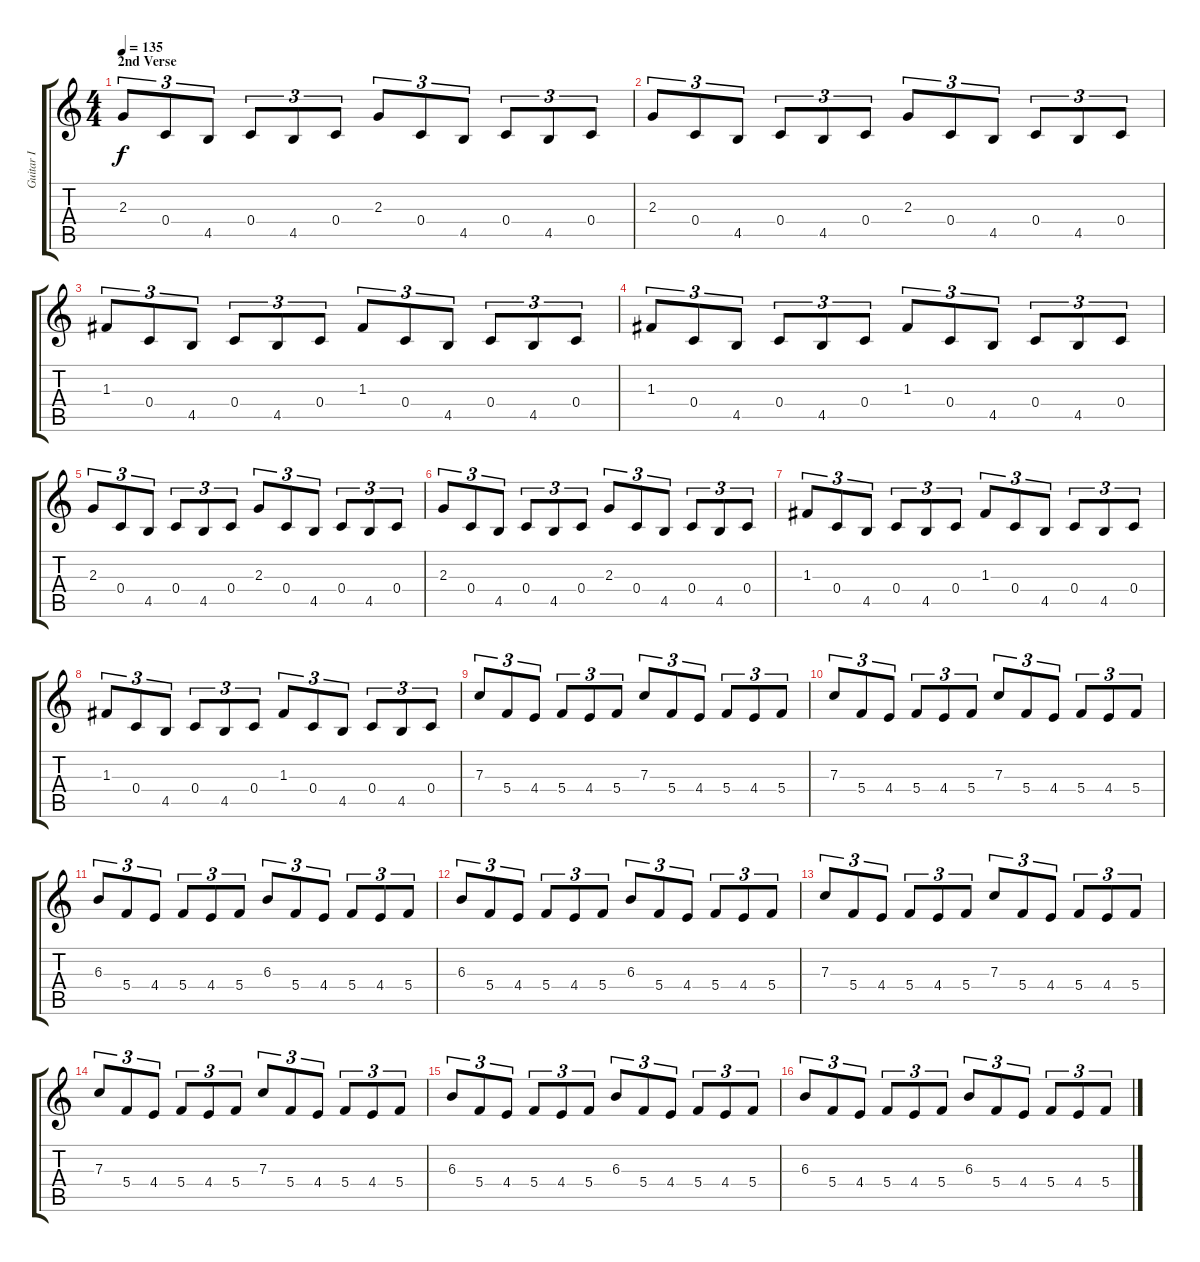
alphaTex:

\track ("Guitar I" "Guitar I") {instrument distortionguitar}
\staff {score tabs}
\tuning (D4 A3 F3 C3 G2 D2) {hide}
\ts (4 4)
\section ("" "2nd Verse")
\tempo 135
\clef g2
\ks c
2.3.8{tu (3 2) dy f} 0.4.8{tu (3 2)} 4.5.8{tu (3 2)} 0.4.8{tu (3 2)} 4.5.8{tu (3 2)} 0.4.8{tu (3 2)} 2.3.8{tu (3 2)} 0.4.8{tu (3 2)} 4.5.8{tu (3 2)} 0.4.8{tu (3 2)} 4.5.8{tu (3 2)} 0.4.8{tu (3 2)} |
2.3.8{tu (3 2)} 0.4.8{tu (3 2)} 4.5.8{tu (3 2)} 0.4.8{tu (3 2)} 4.5.8{tu (3 2)} 0.4.8{tu (3 2)} 2.3.8{tu (3 2)} 0.4.8{tu (3 2)} 4.5.8{tu (3 2)} 0.4.8{tu (3 2)} 4.5.8{tu (3 2)} 0.4.8{tu (3 2)} |
1.3.8{tu (3 2)} 0.4.8{tu (3 2)} 4.5.8{tu (3 2)} 0.4.8{tu (3 2)} 4.5.8{tu (3 2)} 0.4.8{tu (3 2)} 1.3.8{tu (3 2)} 0.4.8{tu (3 2)} 4.5.8{tu (3 2)} 0.4.8{tu (3 2)} 4.5.8{tu (3 2)} 0.4.8{tu (3 2)} |
1.3.8{tu (3 2)} 0.4.8{tu (3 2)} 4.5.8{tu (3 2)} 0.4.8{tu (3 2)} 4.5.8{tu (3 2)} 0.4.8{tu (3 2)} 1.3.8{tu (3 2)} 0.4.8{tu (3 2)} 4.5.8{tu (3 2)} 0.4.8{tu (3 2)} 4.5.8{tu (3 2)} 0.4.8{tu (3 2)} |
2.3.8{tu (3 2)} 0.4.8{tu (3 2)} 4.5.8{tu (3 2)} 0.4.8{tu (3 2)} 4.5.8{tu (3 2)} 0.4.8{tu (3 2)} 2.3.8{tu (3 2)} 0.4.8{tu (3 2)} 4.5.8{tu (3 2)} 0.4.8{tu (3 2)} 4.5.8{tu (3 2)} 0.4.8{tu (3 2)} |
2.3.8{tu (3 2)} 0.4.8{tu (3 2)} 4.5.8{tu (3 2)} 0.4.8{tu (3 2)} 4.5.8{tu (3 2)} 0.4.8{tu (3 2)} 2.3.8{tu (3 2)} 0.4.8{tu (3 2)} 4.5.8{tu (3 2)} 0.4.8{tu (3 2)} 4.5.8{tu (3 2)} 0.4.8{tu (3 2)} |
1.3.8{tu (3 2)} 0.4.8{tu (3 2)} 4.5.8{tu (3 2)} 0.4.8{tu (3 2)} 4.5.8{tu (3 2)} 0.4.8{tu (3 2)} 1.3.8{tu (3 2)} 0.4.8{tu (3 2)} 4.5.8{tu (3 2)} 0.4.8{tu (3 2)} 4.5.8{tu (3 2)} 0.4.8{tu (3 2)} |
1.3.8{tu (3 2)} 0.4.8{tu (3 2)} 4.5.8{tu (3 2)} 0.4.8{tu (3 2)} 4.5.8{tu (3 2)} 0.4.8{tu (3 2)} 1.3.8{tu (3 2)} 0.4.8{tu (3 2)} 4.5.8{tu (3 2)} 0.4.8{tu (3 2)} 4.5.8{tu (3 2)} 0.4.8{tu (3 2)} |
7.3.8{tu (3 2)} 5.4.8{tu (3 2)} 4.4.8{tu (3 2)} 5.4.8{tu (3 2)} 4.4.8{tu (3 2)} 5.4.8{tu (3 2)} 7.3.8{tu (3 2)} 5.4.8{tu (3 2)} 4.4.8{tu (3 2)} 5.4.8{tu (3 2)} 4.4.8{tu (3 2)} 5.4.8{tu (3 2)} |
7.3.8{tu (3 2)} 5.4.8{tu (3 2)} 4.4.8{tu (3 2)} 5.4.8{tu (3 2)} 4.4.8{tu (3 2)} 5.4.8{tu (3 2)} 7.3.8{tu (3 2)} 5.4.8{tu (3 2)} 4.4.8{tu (3 2)} 5.4.8{tu (3 2)} 4.4.8{tu (3 2)} 5.4.8{tu (3 2)} |
6.3.8{tu (3 2)} 5.4.8{tu (3 2)} 4.4.8{tu (3 2)} 5.4.8{tu (3 2)} 4.4.8{tu (3 2)} 5.4.8{tu (3 2)} 6.3.8{tu (3 2)} 5.4.8{tu (3 2)} 4.4.8{tu (3 2)} 5.4.8{tu (3 2)} 4.4.8{tu (3 2)} 5.4.8{tu (3 2)} |
6.3.8{tu (3 2)} 5.4.8{tu (3 2)} 4.4.8{tu (3 2)} 5.4.8{tu (3 2)} 4.4.8{tu (3 2)} 5.4.8{tu (3 2)} 6.3.8{tu (3 2)} 5.4.8{tu (3 2)} 4.4.8{tu (3 2)} 5.4.8{tu (3 2)} 4.4.8{tu (3 2)} 5.4.8{tu (3 2)} |
7.3.8{tu (3 2)} 5.4.8{tu (3 2)} 4.4.8{tu (3 2)} 5.4.8{tu (3 2)} 4.4.8{tu (3 2)} 5.4.8{tu (3 2)} 7.3.8{tu (3 2)} 5.4.8{tu (3 2)} 4.4.8{tu (3 2)} 5.4.8{tu (3 2)} 4.4.8{tu (3 2)} 5.4.8{tu (3 2)} |
7.3.8{tu (3 2)} 5.4.8{tu (3 2)} 4.4.8{tu (3 2)} 5.4.8{tu (3 2)} 4.4.8{tu (3 2)} 5.4.8{tu (3 2)} 7.3.8{tu (3 2)} 5.4.8{tu (3 2)} 4.4.8{tu (3 2)} 5.4.8{tu (3 2)} 4.4.8{tu (3 2)} 5.4.8{tu (3 2)} |
6.3.8{tu (3 2)} 5.4.8{tu (3 2)} 4.4.8{tu (3 2)} 5.4.8{tu (3 2)} 4.4.8{tu (3 2)} 5.4.8{tu (3 2)} 6.3.8{tu (3 2)} 5.4.8{tu (3 2)} 4.4.8{tu (3 2)} 5.4.8{tu (3 2)} 4.4.8{tu (3 2)} 5.4.8{tu (3 2)} |
6.3.8{tu (3 2)} 5.4.8{tu (3 2)} 4.4.8{tu (3 2)} 5.4.8{tu (3 2)} 4.4.8{tu (3 2)} 5.4.8{tu (3 2)} 6.3.8{tu (3 2)} 5.4.8{tu (3 2)} 4.4.8{tu (3 2)} 5.4.8{tu (3 2)} 4.4.8{tu (3 2)} 5.4.8{tu (3 2)}
